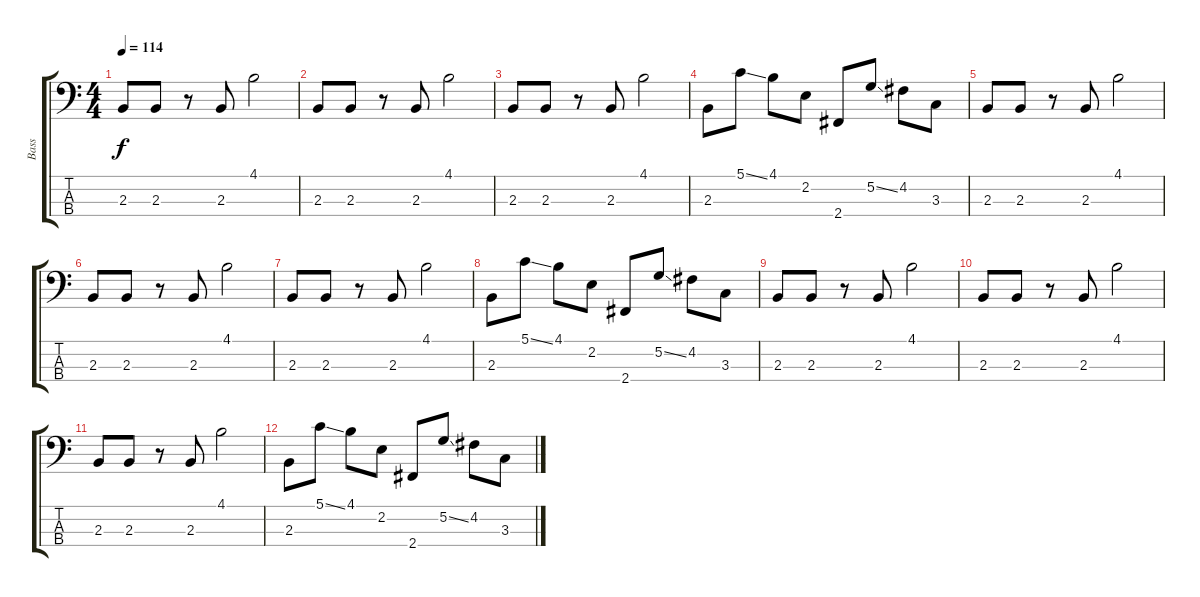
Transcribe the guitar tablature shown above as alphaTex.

\track ("Bass" "Bass") {instrument electricbasspick}
\staff {score tabs}
\tuning (G2 D2 A1 E1) {hide}
\ts (4 4)
\tempo 114
\clef f4
\ks c
2.3.8{dy f} 2.3.8 r.8 2.3.8 4.1.2 |
2.3.8 2.3.8 r.8 2.3.8 4.1.2 |
2.3.8 2.3.8 r.8 2.3.8 4.1.2 |
2.3.8{volume 6} 5.1{ss}.8 4.1.8 2.2.8 2.4.8 5.2{ss}.8 4.2.8 3.3.8 |
2.3.8 2.3.8 r.8 2.3.8 4.1.2 |
2.3.8 2.3.8 r.8 2.3.8 4.1.2 |
2.3.8 2.3.8 r.8 2.3.8 4.1.2 |
2.3.8 5.1{ss}.8 4.1.8 2.2.8 2.4.8 5.2{ss}.8 4.2.8 3.3.8 |
2.3.8{volume 0} 2.3.8 r.8 2.3.8 4.1.2 |
2.3.8 2.3.8 r.8 2.3.8 4.1.2 |
2.3.8 2.3.8 r.8 2.3.8 4.1.2 |
2.3.8 5.1{ss}.8 4.1.8 2.2.8 2.4.8 5.2{ss}.8 4.2.8 3.3.8
